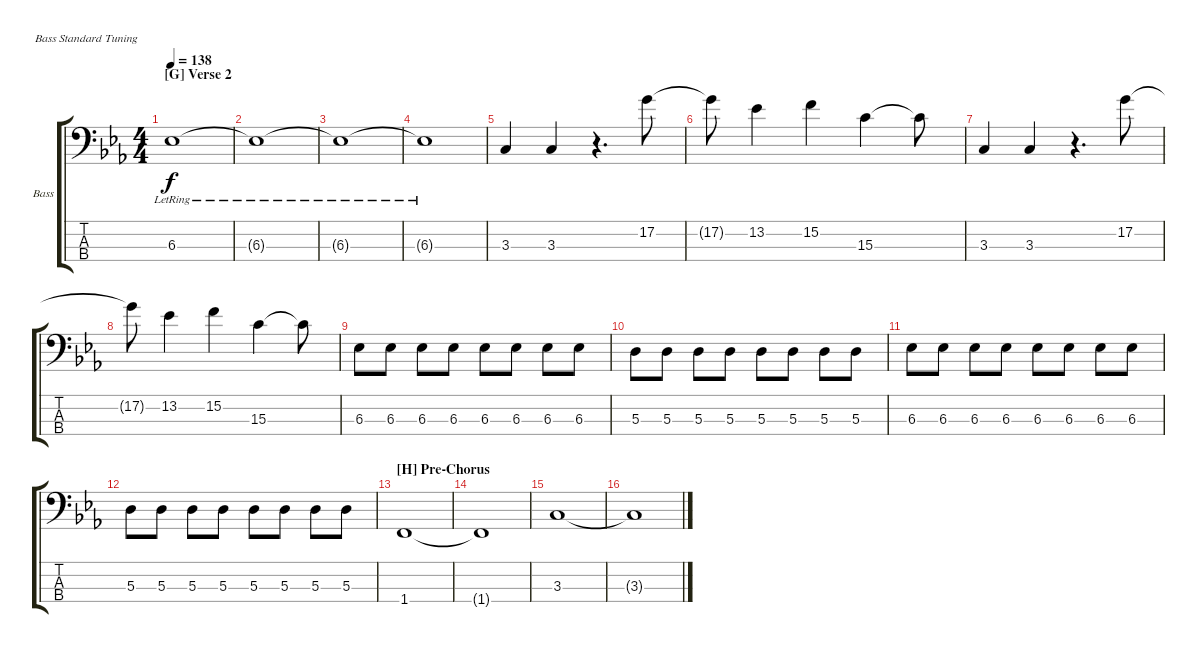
\defaultSystemsLayout 4
\bracketExtendMode groupsimilarinstruments
\firstSystemTrackNameOrientation horizontal
\otherSystemsTrackNameOrientation horizontal
\track ("Bass" "Bass") {instrument electricbassfinger}
\staff {score tabs}
\tuning (G2 D2 A1 E1)
\ts (4 4)
\section ("G" "Verse 2")
\tempo 138
\clef f4
\scale
0.333333
\ks eb
6.3{lr}.1{dy f} |
\scale
0.333333 6.3{lr t}.1 |
\scale
0.333333 6.3{lr t}.1 |
\scale
0.333333 6.3{lr t}.1 |
\scale
0.333333 3.3.4 3.3.4 r.4{d} 17.2.8 |
\scale
0.333333 17.2{t}.8 13.2.4 15.2.4 15.3.4 15.3{t}.8 |
\scale
0.333333 3.3.4 3.3.4 r.4{d} 17.2.8 |
\scale
0.333333 17.2{t}.8 13.2.4 15.2.4 15.3.4 15.3{t}.8 |
\scale
0.333333 6.3.8 6.3.8 6.3.8 6.3.8 6.3.8 6.3.8 6.3.8 6.3.8 |
\scale
0.333333 5.3.8 5.3.8 5.3.8 5.3.8 5.3.8 5.3.8 5.3.8 5.3.8 |
\scale
0.333333 6.3.8 6.3.8 6.3.8 6.3.8 6.3.8 6.3.8 6.3.8 6.3.8 |
\scale
0.333333 5.3.8 5.3.8 5.3.8 5.3.8 5.3.8 5.3.8 5.3.8 5.3.8 |
\section ("H" "Pre-Chorus")
\scale
0.333333 1.4.1 |
\scale
0.333333 1.4{t}.1 |
\scale
0.333333 3.3.1 |
\scale
0.333333 3.3{t}.1
